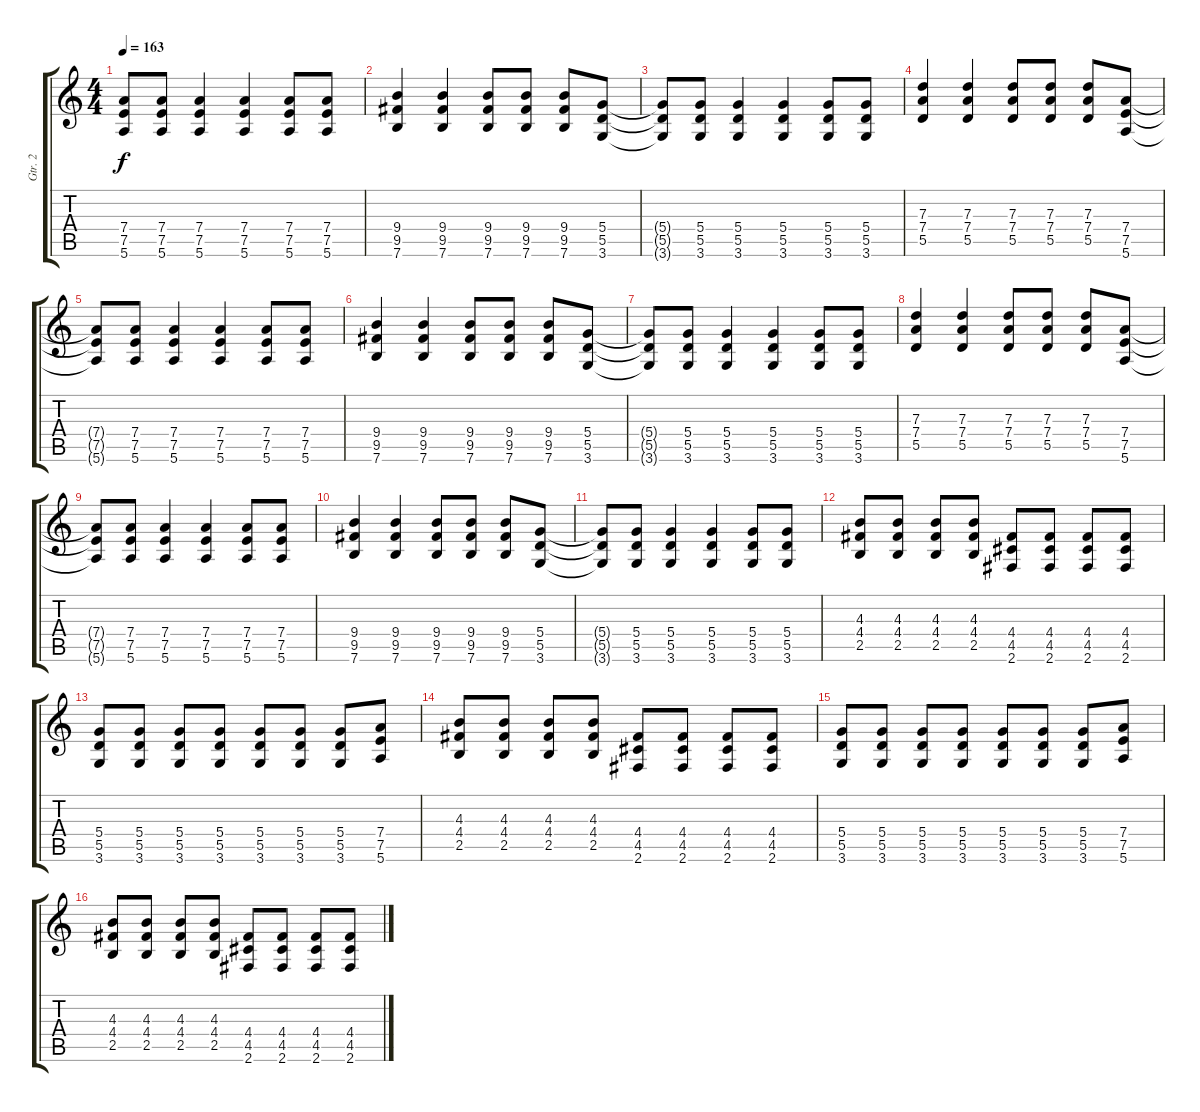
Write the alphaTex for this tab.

\track ("Gtr. 2" "Gtr. 2") {instrument distortionguitar}
\staff {score tabs}
\tuning (E4 B3 G3 D3 A2 E2) {hide}
\ts (4 4)
\tempo 163
\clef g2
\ks c
(7.4{t} 7.5{t} 5.6{t}).8{dy f} (7.4 7.5 5.6).8 (7.4 7.5 5.6).4 (7.4 7.5 5.6).4 (7.4 7.5 5.6).8 (7.4 7.5 5.6).8 |
(9.4 9.5 7.6).4 (9.4 9.5 7.6).4 (9.4 9.5 7.6).8 (9.4 9.5 7.6).8 (9.4 9.5 7.6).8 (5.4 5.5 3.6).8 |
(5.4{t} 5.5{t} 3.6{t}).8 (5.4 5.5 3.6).8 (5.4 5.5 3.6).4 (5.4 5.5 3.6).4 (5.4 5.5 3.6).8 (5.4 5.5 3.6).8 |
(7.3 7.4 5.5).4 (7.3 7.4 5.5).4 (7.3 7.4 5.5).8 (7.3 7.4 5.5).8 (7.3 7.4 5.5).8 (7.4 7.5 5.6).8 |
(7.4{t} 7.5{t} 5.6{t}).8 (7.4 7.5 5.6).8 (7.4 7.5 5.6).4 (7.4 7.5 5.6).4 (7.4 7.5 5.6).8 (7.4 7.5 5.6).8 |
(9.4 9.5 7.6).4 (9.4 9.5 7.6).4 (9.4 9.5 7.6).8 (9.4 9.5 7.6).8 (9.4 9.5 7.6).8 (5.4 5.5 3.6).8 |
(5.4{t} 5.5{t} 3.6{t}).8 (5.4 5.5 3.6).8 (5.4 5.5 3.6).4 (5.4 5.5 3.6).4 (5.4 5.5 3.6).8 (5.4 5.5 3.6).8 |
(7.3 7.4 5.5).4 (7.3 7.4 5.5).4 (7.3 7.4 5.5).8 (7.3 7.4 5.5).8 (7.3 7.4 5.5).8 (7.4 7.5 5.6).8 |
(7.4{t} 7.5{t} 5.6{t}).8 (7.4 7.5 5.6).8 (7.4 7.5 5.6).4 (7.4 7.5 5.6).4 (7.4 7.5 5.6).8 (7.4 7.5 5.6).8 |
(9.4 9.5 7.6).4 (9.4 9.5 7.6).4 (9.4 9.5 7.6).8 (9.4 9.5 7.6).8 (9.4 9.5 7.6).8 (5.4 5.5 3.6).8 |
(5.4{t} 5.5{t} 3.6{t}).8 (5.4 5.5 3.6).8 (5.4 5.5 3.6).4 (5.4 5.5 3.6).4 (5.4 5.5 3.6).8 (5.4 5.5 3.6).8 |
(4.3 4.4 2.5).8 (4.3 4.4 2.5).8 (4.3 4.4 2.5).8 (4.3 4.4 2.5).8 (4.4 4.5 2.6).8 (4.4 4.5 2.6).8 (4.4 4.5 2.6).8 (4.4 4.5 2.6).8 |
(5.4 5.5 3.6).8 (5.4 5.5 3.6).8 (5.4 5.5 3.6).8 (5.4 5.5 3.6).8 (5.4 5.5 3.6).8 (5.4 5.5 3.6).8 (5.4 5.5 3.6).8 (7.4 7.5 5.6).8 |
(4.3 4.4 2.5).8 (4.3 4.4 2.5).8 (4.3 4.4 2.5).8 (4.3 4.4 2.5).8 (4.4 4.5 2.6).8 (4.4 4.5 2.6).8 (4.4 4.5 2.6).8 (4.4 4.5 2.6).8 |
(5.4 5.5 3.6).8 (5.4 5.5 3.6).8 (5.4 5.5 3.6).8 (5.4 5.5 3.6).8 (5.4 5.5 3.6).8 (5.4 5.5 3.6).8 (5.4 5.5 3.6).8 (7.4 7.5 5.6).8 |
(4.3 4.4 2.5).8 (4.3 4.4 2.5).8 (4.3 4.4 2.5).8 (4.3 4.4 2.5).8 (4.4 4.5 2.6).8 (4.4 4.5 2.6).8 (4.4 4.5 2.6).8 (4.4 4.5 2.6).8
